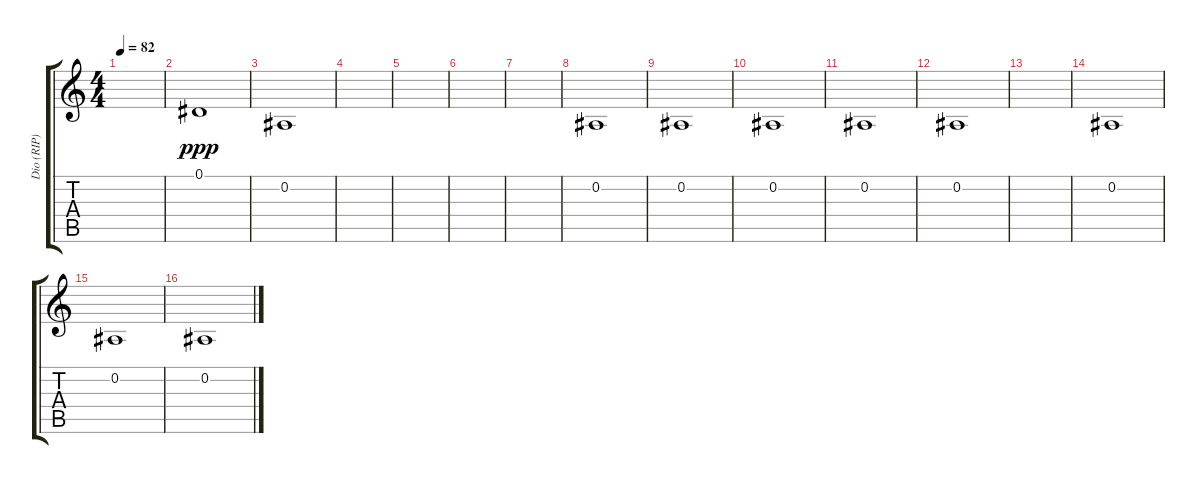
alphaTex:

\track ("Dio (RIP)" "Dio (RIP)") {instrument violin}
\staff {score tabs}
\tuning (Eb4 Bb3 Gb3 Db3 Ab2 Eb2) {hide}
\ts (4 4)
\tempo 82
\clef g2
\ks c
|
0.1.1{dy ppp volume 0} |
0.2.1 |
|
|
|
|
0.2.1 |
0.2.1 |
0.2.1 |
0.2.1 |
0.2.1 |
|
0.2.1 |
0.2.1 |
0.2.1
